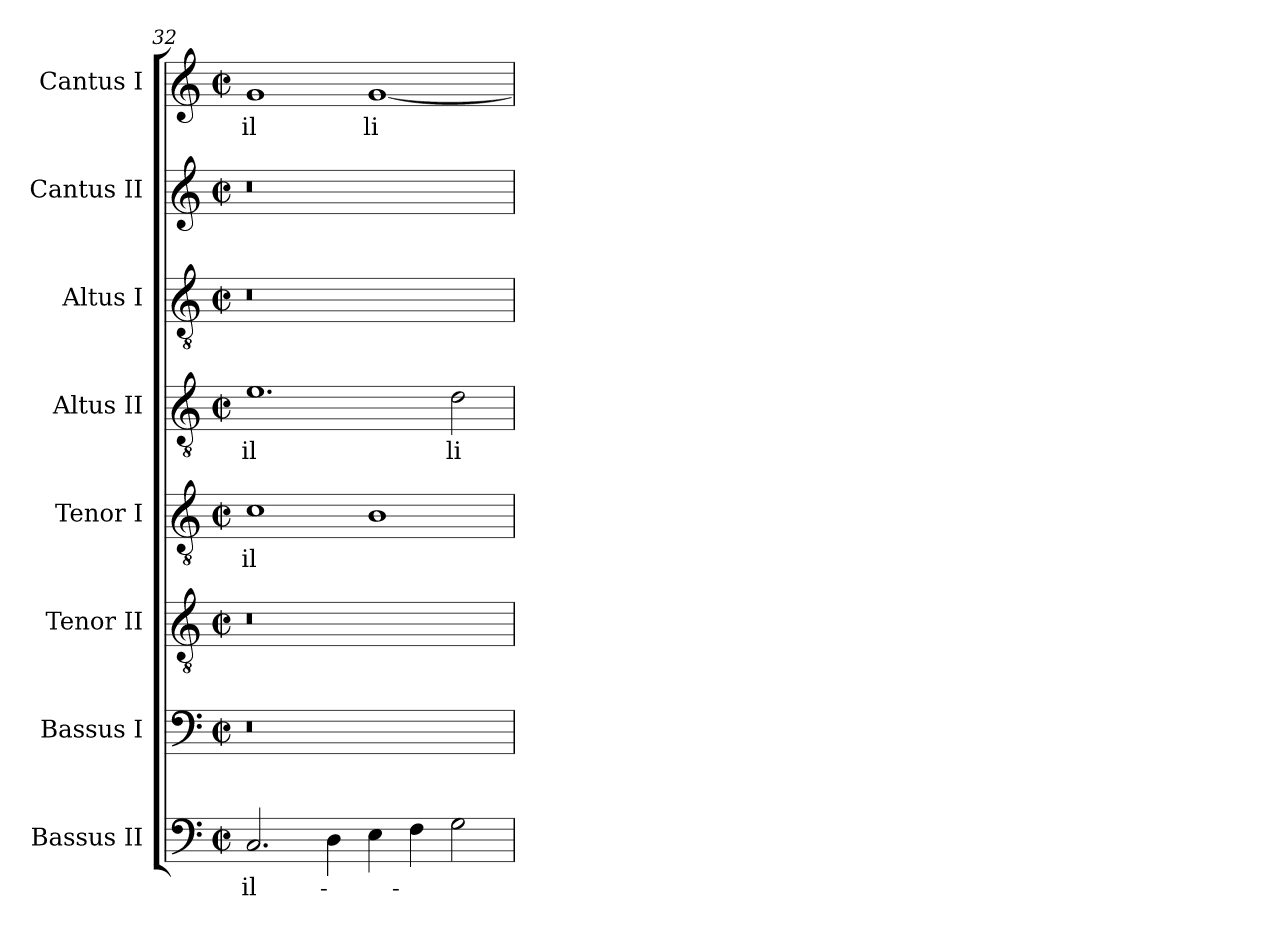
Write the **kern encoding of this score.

**kern	**text	**kern	**kern	**kern	**text	**kern	**text	**kern	**kern	**kern	**text
*part8	*part8	*part7	*part6	*part5	*part5	*part4	*part4	*part3	*part2	*part1	*part1
*staff8	*staff8	*staff7	*staff6	*staff5	*staff5	*staff4	*staff4	*staff3	*staff2	*staff1	*staff1
*I"Bassus II	*	*I"Bassus I	*I"Tenor II	*I"Tenor I	*	*I"Altus II	*	*I"Altus I	*I"Cantus II	*I"Cantus I	*
*clefF4	*	*clefF4	*clefGv2	*clefGv2	*	*clefGv2	*	*clefGv2	*clefG2	*clefG2	*
*M2/2	*	*M2/2	*M2/2	*M2/2	*	*M2/2	*	*M2/2	*M2/2	*M2/2	*
*met(c|)	*	*met(c|)	*met(c|)	*met(c|)	*	*met(c|)	*	*met(c|)	*met(c|)	*met(c|)	*
=32	=32	=32	=32	=32	=32	=32	=32	=32	=32	=32	=32
!	!LO:LY:b:cj	!	!	!	!LO:LY:b:cj	!	!LO:LY:b:cj	!	!	!	!LO:LY:b:cj
2.C/	il-	0r	0r	1c	il	1.e	il	0r	0r	1g	il
4D\	.	.	.	.	.	.	.	.	.	.	.
!	!	!	!	!	!	!	!	!	!	!	!LO:LY:b:cj
4E\	.	.	.	1B	.	.	.	.	.	[<1g	li
4F\	.	.	.	.	.	.	.	.	.	.	.
!	!	!	!	!	!	!	!LO:LY:b:cj	!	!	!	!
2G\	.	.	.	.	.	2d\	li	.	.	.	.
=	=	=	=	=	=	=	=	=	=	=	=
*-	*-	*-	*-	*-	*-	*-	*-	*-	*-	*-	*-
